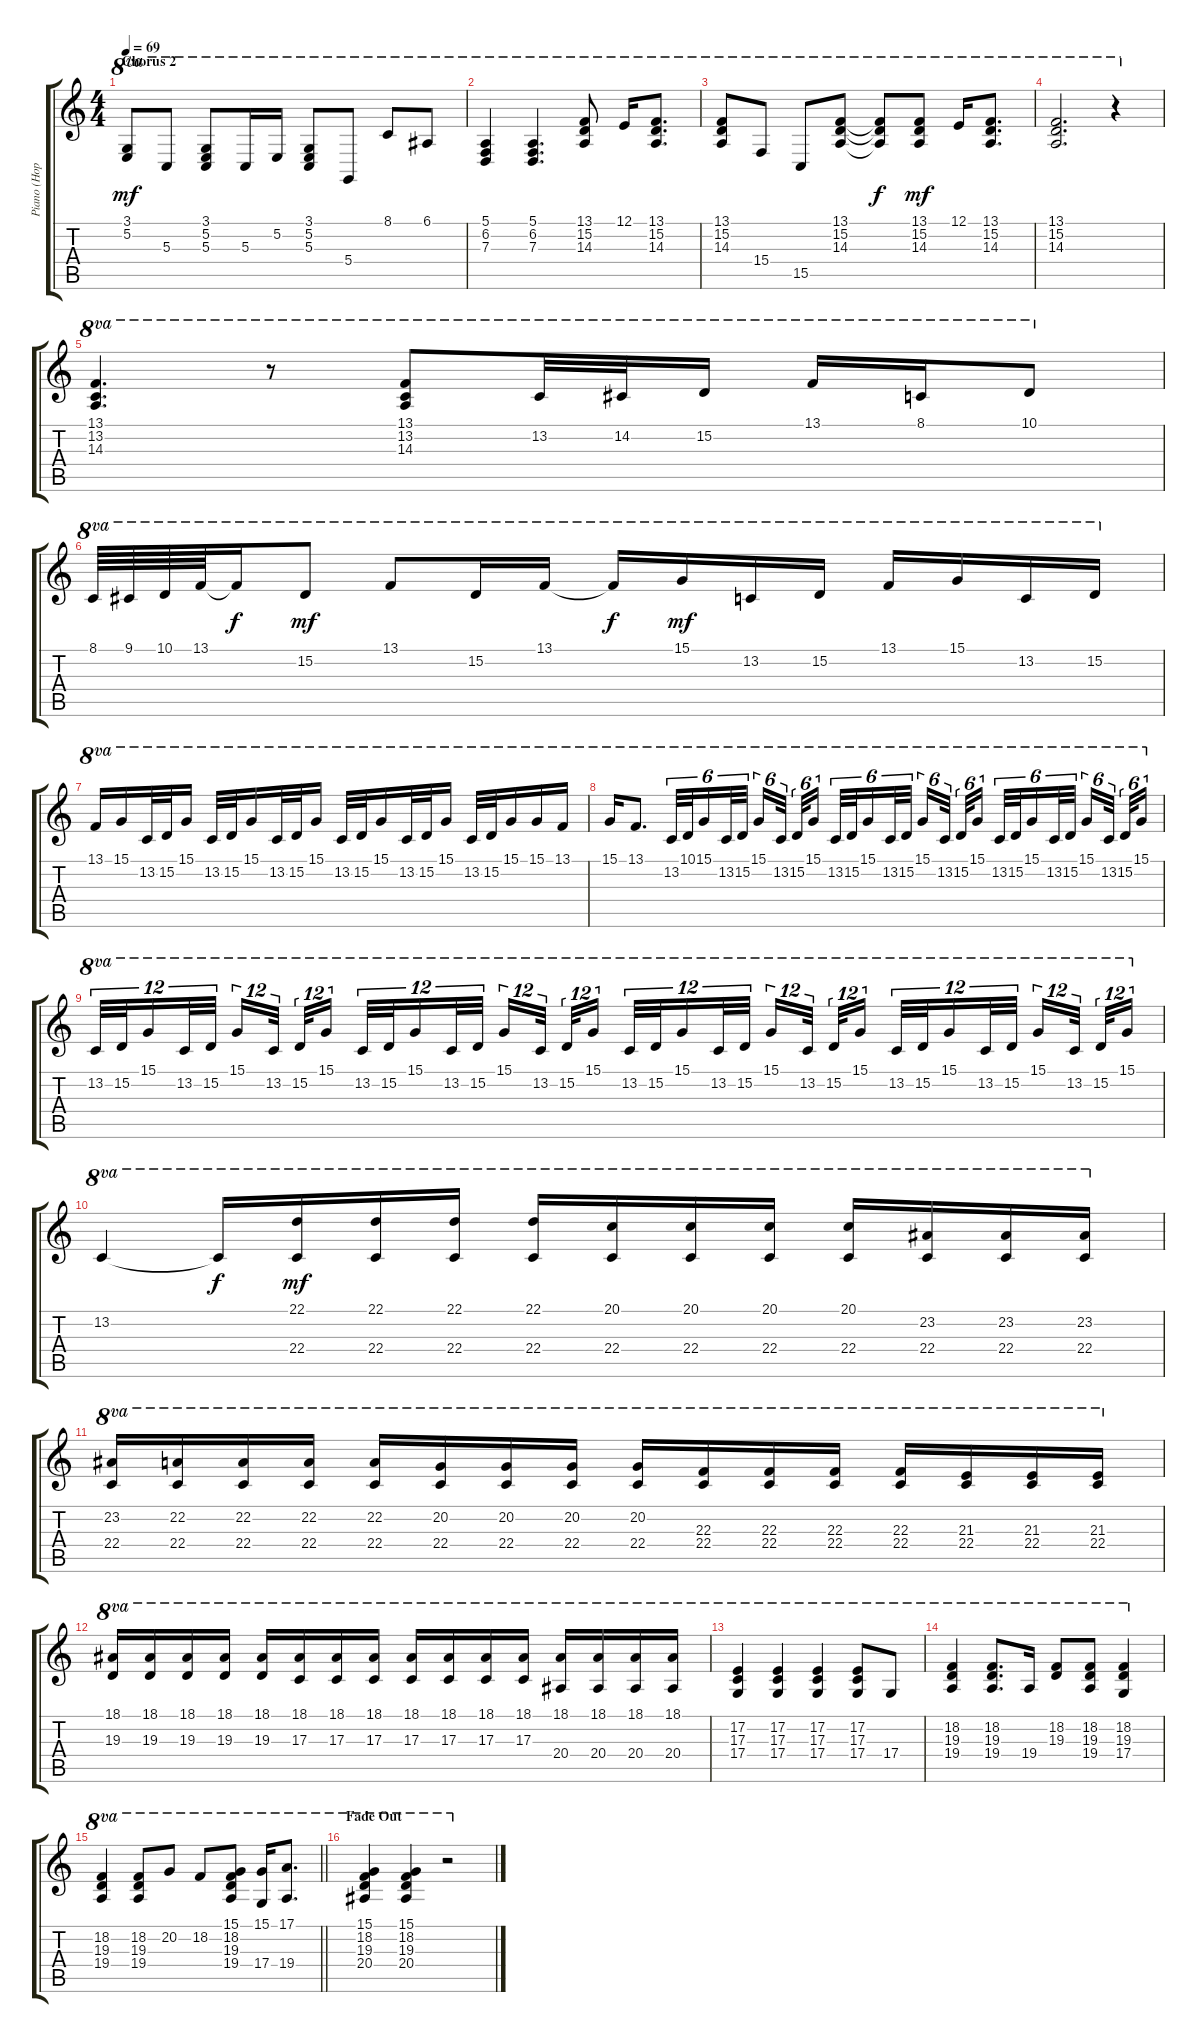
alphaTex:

\track ("Piano (Hopkins)" "Piano (Hop") {instrument acousticgrandpiano}
\staff {score tabs}
\tuning (E4 B3 G3 D3 A2 E2) {hide}
\ts (4 4)
\section ("" "Chorus 2")
\tempo 69
\clef g2
\ks c
(3.1 5.2).8{ot 8va dy mf} 5.3.8{ot 8va} (3.1 5.2 5.3).8{ot 8va} 5.3.16{ot 8va} 5.2.16{ot 8va} (3.1 5.2 5.3).8{ot 8va} 5.4.8{ot 8va} 8.1.8{ot 8va} 6.1.8{ot 8va} |
(5.1 6.2 7.3).4{ot 8va} (5.1 6.2 7.3).4{d ot 8va} (13.1 15.2 14.3).8{ot 8va} 12.1.16{ot 8va} (13.1 15.2 14.3).8{d ot 8va} |
(13.1 15.2 14.3).8{ot 8va} 15.4.8{ot 8va} 15.5.8{ot 8va} (13.1 15.2 14.3).8{ot 8va} (13.1{t} 15.2{t} 14.3{t}).8{ot 8va dy f} (13.1 15.2 14.3).8{ot 8va dy mf} 12.1.16{ot 8va} (13.1 15.2 14.3).8{d ot 8va} |
(13.1 15.2 14.3).2{d ot 8va} r.4{ot 8va} |
(13.1 13.2 14.3).4{d ot 8va} r.8{ot 8va} (13.1 13.2 14.3).8{ot 8va volume 15} 13.2.32{ot 8va} 14.2.32{ot 8va} 15.2.16{ot 8va} 13.1.16{ot 8va} 8.1.16{ot 8va} 10.1.8{ot 8va} |
8.1.64{ot 8va} 9.1.64{ot 8va} 10.1.64{ot 8va} 13.1.64{ot 8va} 13.1{t}.16{ot 8va dy f} 15.2.8{ot 8va dy mf} 13.1.8{ot 8va} 15.2.16{ot 8va} 13.1.16{ot 8va} 13.1{t}.16{ot 8va dy f} 15.1.16{ot 8va dy mf} 13.2.16{ot 8va} 15.2.16{ot 8va} 13.1.16{ot 8va} 15.1.16{ot 8va} 13.2.16{ot 8va} 15.2.16{ot 8va} |
13.1.16{ot 8va} 15.1.16{ot 8va} 13.2.32{ot 8va} 15.2.32{ot 8va} 15.1.16{ot 8va} 13.2.32{ot 8va} 15.2.32{ot 8va} 15.1.16{ot 8va} 13.2.32{ot 8va} 15.2.32{ot 8va} 15.1.16{ot 8va} 13.2.32{ot 8va} 15.2.32{ot 8va} 15.1.16{ot 8va} 13.2.32{ot 8va} 15.2.32{ot 8va} 15.1.16{ot 8va} 13.2.32{ot 8va} 15.2.32{ot 8va} 15.1.16{ot 8va} 15.1.16{ot 8va} 13.1.16{ot 8va} |
15.1.16{ot 8va} 13.1.8{d ot 8va} 13.2.32{tu (6 4) ot 8va} 10.1.32{tu (6 4) ot 8va} 15.1.16{tu (6 4) ot 8va} 13.2.32{tu (6 4) ot 8va} 15.2.32{tu (6 4) ot 8va beam splitsecondary} 15.1.16{tu (6 4) ot 8va} 13.2.32{tu (6 4) ot 8va} 15.2.32{tu (6 4) ot 8va} 15.1.16{tu (6 4) ot 8va} 13.2.32{tu (6 4) ot 8va} 15.2.32{tu (6 4) ot 8va} 15.1.16{tu (6 4) ot 8va} 13.2.32{tu (6 4) ot 8va} 15.2.32{tu (6 4) ot 8va beam splitsecondary} 15.1.16{tu (6 4) ot 8va} 13.2.32{tu (6 4) ot 8va} 15.2.32{tu (6 4) ot 8va} 15.1.16{tu (6 4) ot 8va} 13.2.32{tu (6 4) ot 8va} 15.2.32{tu (6 4) ot 8va} 15.1.16{tu (6 4) ot 8va} 13.2.32{tu (6 4) ot 8va} 15.2.32{tu (6 4) ot 8va beam splitsecondary} 15.1.16{tu (6 4) ot 8va} 13.2.32{tu (6 4) ot 8va} 15.2.32{tu (6 4) ot 8va} 15.1.16{tu (6 4) ot 8va} |
13.2.32{tu (12 8) ot 8va} 15.2.32{tu (12 8) ot 8va} 15.1.16{tu (12 8) ot 8va} 13.2.32{tu (12 8) ot 8va} 15.2.32{tu (12 8) ot 8va} 15.1.16{tu (12 8) ot 8va} 13.2.32{tu (12 8) ot 8va} 15.2.32{tu (12 8) ot 8va} 15.1.16{tu (12 8) ot 8va} 13.2.32{tu (12 8) ot 8va} 15.2.32{tu (12 8) ot 8va} 15.1.16{tu (12 8) ot 8va} 13.2.32{tu (12 8) ot 8va} 15.2.32{tu (12 8) ot 8va} 15.1.16{tu (12 8) ot 8va} 13.2.32{tu (12 8) ot 8va} 15.2.32{tu (12 8) ot 8va} 15.1.16{tu (12 8) ot 8va} 13.2.32{tu (12 8) ot 8va} 15.2.32{tu (12 8) ot 8va} 15.1.16{tu (12 8) ot 8va} 13.2.32{tu (12 8) ot 8va} 15.2.32{tu (12 8) ot 8va} 15.1.16{tu (12 8) ot 8va} 13.2.32{tu (12 8) ot 8va} 15.2.32{tu (12 8) ot 8va} 15.1.16{tu (12 8) ot 8va} 13.2.32{tu (12 8) ot 8va} 15.2.32{tu (12 8) ot 8va} 15.1.16{tu (12 8) ot 8va} 13.2.32{tu (12 8) ot 8va} 15.2.32{tu (12 8) ot 8va} 15.1.16{tu (12 8) ot 8va} 13.2.32{tu (12 8) ot 8va} 15.2.32{tu (12 8) ot 8va} 15.1.16{tu (12 8) ot 8va} |
13.2.4{ot 8va} 13.2{t}.16{ot 8va dy f} (22.1 22.4).16{ot 8va dy mf} (22.1 22.4).16{ot 8va} (22.1 22.4).16{ot 8va} (22.1 22.4).16{ot 8va} (20.1 22.4).16{ot 8va} (20.1 22.4).16{ot 8va} (20.1 22.4).16{ot 8va} (20.1 22.4).16{ot 8va} (23.2 22.4).16{ot 8va} (23.2 22.4).16{ot 8va} (23.2 22.4).16{ot 8va} |
(23.2 22.4).16{ot 8va} (22.2 22.4).16{ot 8va} (22.2 22.4).16{ot 8va} (22.2 22.4).16{ot 8va} (22.2 22.4).16{ot 8va} (20.2 22.4).16{ot 8va} (20.2 22.4).16{ot 8va} (20.2 22.4).16{ot 8va} (20.2 22.4).16{ot 8va} (22.3 22.4).16{ot 8va} (22.3 22.4).16{ot 8va} (22.3 22.4).16{ot 8va} (22.3 22.4).16{ot 8va} (21.3 22.4).16{ot 8va} (21.3 22.4).16{ot 8va} (21.3 22.4).16{ot 8va} |
(18.1 19.3).16{ot 8va} (18.1 19.3).16{ot 8va} (18.1 19.3).16{ot 8va} (18.1 19.3).16{ot 8va} (18.1 19.3).16{ot 8va} (18.1 17.3).16{ot 8va} (18.1 17.3).16{ot 8va} (18.1 17.3).16{ot 8va} (18.1 17.3).16{ot 8va} (18.1 17.3).16{ot 8va} (18.1 17.3).16{ot 8va} (18.1 17.3).16{ot 8va} (18.1 20.4).16{ot 8va} (18.1 20.4).16{ot 8va} (18.1 20.4).16{ot 8va} (18.1 20.4).16{ot 8va} |
(17.2 17.3 17.4).4{ot 8va volume 14} (17.2 17.3 17.4).4{ot 8va volume 14} (17.2 17.3 17.4).4{ot 8va} (17.2 17.3 17.4).8{ot 8va} 17.4.8{ot 8va} |
(18.2 19.3 19.4).4{ot 8va} (18.2 19.3 19.4).8{d ot 8va} 19.4.16{ot 8va} (18.2 19.3).8{ot 8va} (18.2 19.3 19.4).8{ot 8va} (18.2 19.3 17.4).4{ot 8va} |
\barLineRight lightlight
(18.2 19.3 19.4).4{ot 8va} (18.2 19.3 19.4).8{ot 8va} 20.2.8{ot 8va} 18.2.8{ot 8va} (15.1 18.2 19.3 19.4).8{ot 8va} (15.1 17.4).16{ot 8va} (17.1 19.4).8{d ot 8va} |
\section ("" "Fade Out")
(15.1 18.2 19.3 20.4).4{ot 8va} (15.1 18.2 19.3 20.4).4{ot 8va} r.2{ot 8va}
